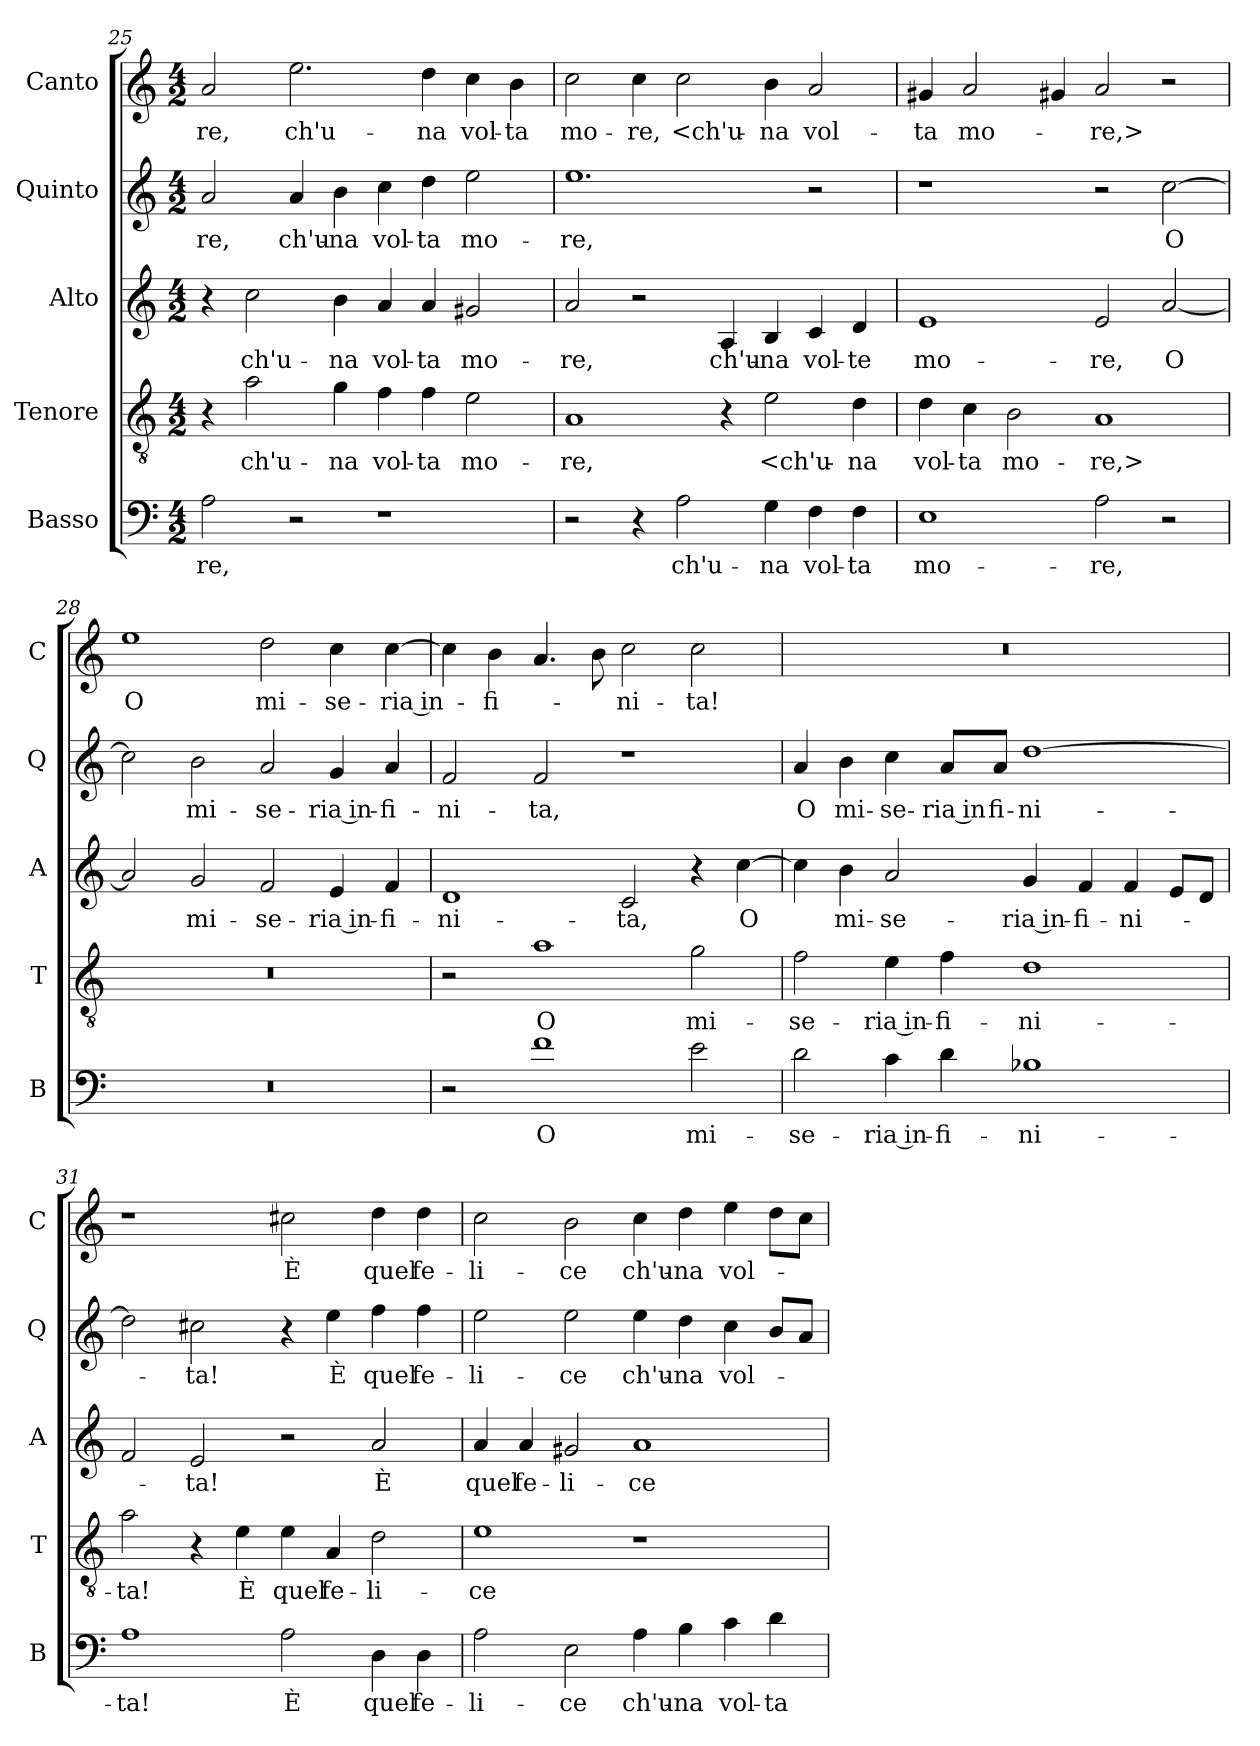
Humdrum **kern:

**kern	**text	**kern	**text	**kern	**text	**kern	**text	**kern	**text
*part5	*part5	*part4	*part4	*part3	*part3	*part2	*part2	*part1	*part1
*staff5	*staff5	*staff4	*staff4	*staff3	*staff3	*staff2	*staff2	*staff1	*staff1
*I"Basso	*	*I"Tenore	*	*I"Alto	*	*I"Quinto	*	*I"Canto	*
*I'B	*	*I'T	*	*I'A	*	*I'Q	*	*I'C	*
*clefF4	*	*clefGv2	*	*clefG2	*	*clefG2	*	*clefG2	*
*k[]	*	*k[]	*	*k[]	*	*k[]	*	*k[]	*
*M4/2	*	*M4/2	*	*M4/2	*	*M4/2	*	*M4/2	*
=25	=25	=25	=25	=25	=25	=25	=25	=25	=25
2A	-re,	4r	.	4r	.	2a	-re,	2a	-re,
.	.	2a	ch'u-	2cc	ch'u-	.	.	.	.
2r	.	.	.	.	.	4a	ch'u-	2.ee	ch'u-
.	.	4g	-na	4b	-na	4b	-na	.	.
1r	.	4f	vol-	4a	vol-	4cc	vol-	.	.
.	.	4f	-ta	4a	-ta	4dd	-ta	4dd	-na
.	.	2e	mo-	2g#X	mo-	2ee	mo-	4cc	vol-
.	.	.	.	.	.	.	.	4b	-ta
=26	=26	=26	=26	=26	=26	=26	=26	=26	=26
2r	.	1A	-re,	2a	-re,	1.ee	-re,	2cc	mo-
4r	.	.	.	2r	.	.	.	4cc	-re,
2A	ch'u-	.	.	.	.	.	.	2cc	<ch'u-
.	.	4r	.	4A	ch'u-	.	.	.	.
4G	-na	2e	<ch'u-	4B	-na	.	.	4b	-na
4F	vol-	.	.	4c	vol-	2r	.	2a	vol-
4F	-ta	4d	-na	4d	-te	.	.	.	.
=27	=27	=27	=27	=27	=27	=27	=27	=27	=27
1E	mo-	4d	vol-	1e	mo-	1r	.	4g#X	-ta
.	.	4c	-ta	.	.	.	.	2a	mo-
.	.	2B	mo-	.	.	.	.	.	.
.	.	.	.	.	.	.	.	4g#X	.
2A	-re,	1A	-re,>	2e	-re,	2r	.	2a	-re,>
2r	.	.	.	[2a	O	[2cc	O	2r	.
=28	=28	=28	=28	=28	=28	=28	=28	=28	=28
0r	.	0r	.	2a]	.	2cc]	.	1ee	O
.	.	.	.	2g	mi-	2b	mi-	.	.
.	.	.	.	2f	-se-	2a	-se-	2dd	mi-
.	.	.	.	4e	-ria in-	4g	-ria in-	4cc	-se-
.	.	.	.	4f	-fi-	4a	-fi-	[4cc	-ria in-
=29	=29	=29	=29	=29	=29	=29	=29	=29	=29
2r	.	2r	.	1d	-ni-	2f	-ni-	4cc]	.
.	.	.	.	.	.	.	.	4b	-fi-
1f	O	1a	O	.	.	2f	-ta,	4.a	.
.	.	.	.	.	.	.	.	8b	.
.	.	.	.	2c	-ta,	1r	.	2cc	-ni-
2e	mi-	2g	mi-	4r	.	.	.	2cc	-ta!
.	.	.	.	[4cc	O	.	.	.	.
=30	=30	=30	=30	=30	=30	=30	=30	=30	=30
2d	-se-	2f	-se-	4cc]	.	4a	O	0r	.
.	.	.	.	4b	mi-	4b	mi-	.	.
4c	-ria in-	4e	-ria in-	2a	-se-	4cc	-se-	.	.
4d	-fi-	4f	-fi-	.	.	8aL	-ria in	.	.
.	.	.	.	.	.	8aJ	fi-	.	.
1B-X	-ni-	1d	-ni-	4g	-ria in-	[1dd	-ni-	.	.
.	.	.	.	4f	-fi-	.	.	.	.
.	.	.	.	4f	-ni-	.	.	.	.
.	.	.	.	8eL	.	.	.	.	.
.	.	.	.	8dJ	.	.	.	.	.
=31	=31	=31	=31	=31	=31	=31	=31	=31	=31
1A	-ta!	2a	-ta!	2f	.	2dd]	.	1r	.
.	.	4r	.	2e	-ta!	2cc#X	-ta!	.	.
.	.	4e	È	.	.	.	.	.	.
2A	È	4e	quel	2r	.	4r	.	2cc#X	È
.	.	4A	fe-	.	.	4ee	È	.	.
4D	quel	2d	-li-	2a	È	4ff	quel	4dd	quel
4D	fe-	.	.	.	.	4ff	fe-	4dd	fe-
=32	=32	=32	=32	=32	=32	=32	=32	=32	=32
2A	-li-	1e	-ce	4a	quel	2ee	-li-	2cc	-li-
.	.	.	.	4a	fe-	.	.	.	.
2E	-ce	.	.	2g#X	-li-	2ee	-ce	2b	-ce
4A	ch'u-	1r	.	1a	-ce	4ee	ch'u-	4cc	ch'u-
4B	-na	.	.	.	.	4dd	-na	4dd	-na
4c	vol-	.	.	.	.	4cc	vol-	4ee	vol-
4d	-ta	.	.	.	.	8bL	.	8ddL	.
.	.	.	.	.	.	8aJ	.	8ccJ	.
=	=	=	=	=	=	=	=	=	=
*-	*-	*-	*-	*-	*-	*-	*-	*-	*-
